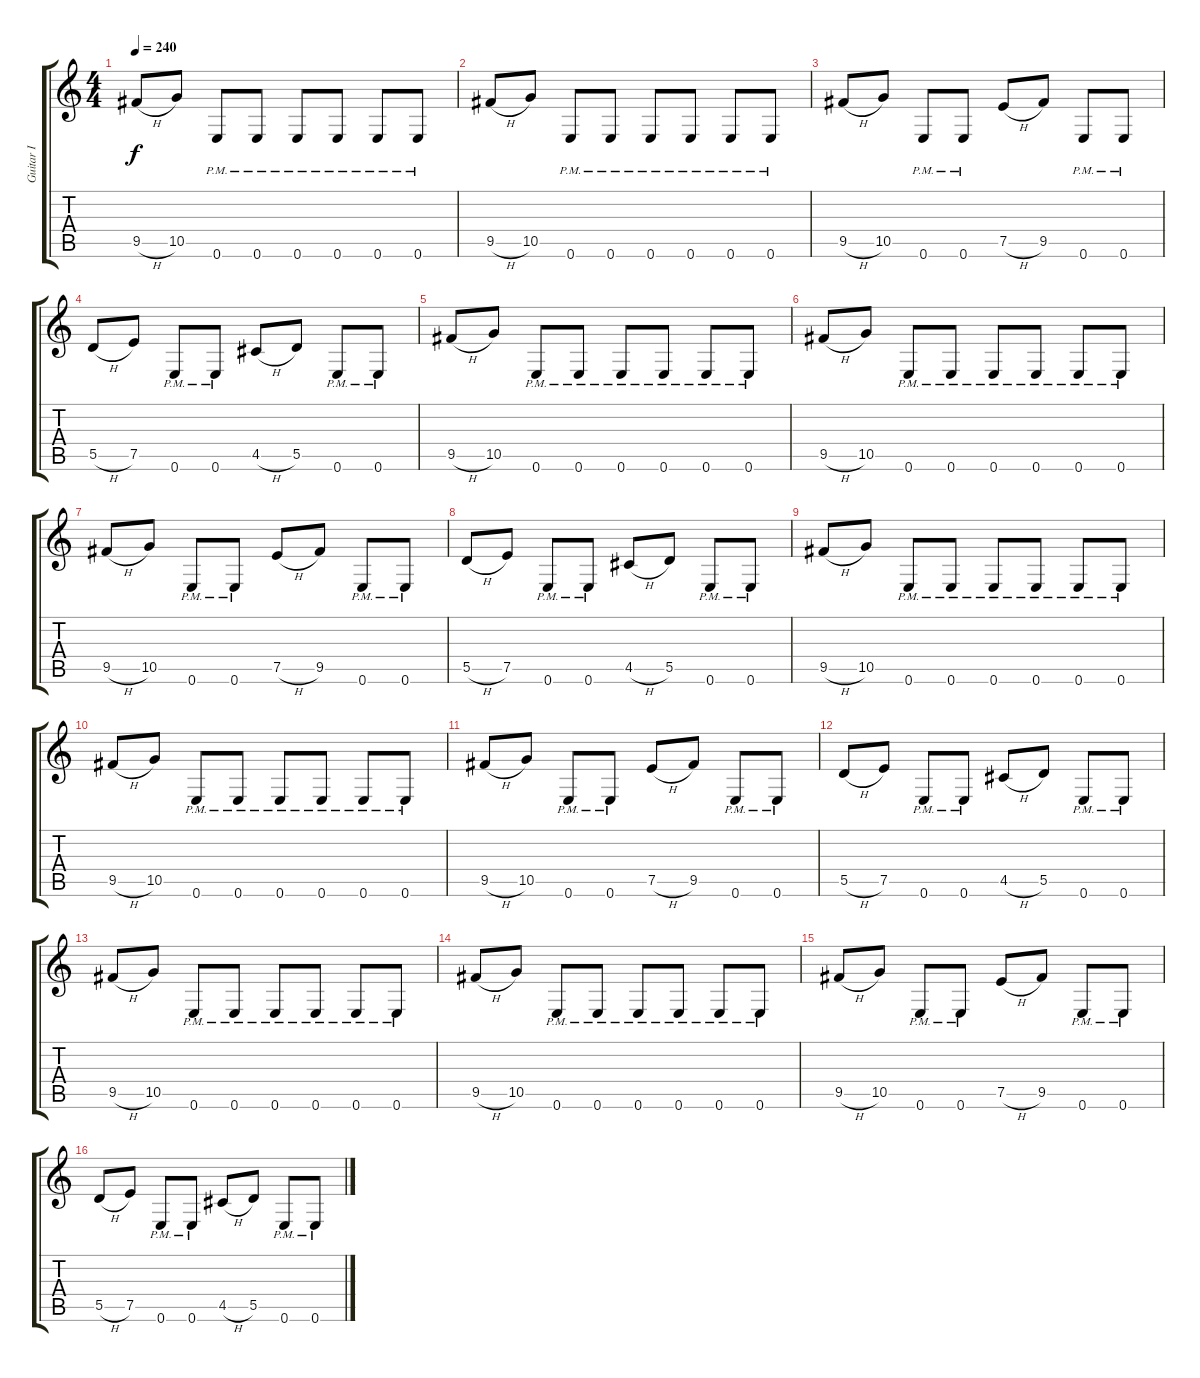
\track ("Guitar I" "Guitar I") {instrument overdrivenguitar}
\staff {score tabs}
\tuning (E4 B3 G3 D3 A2 E2) {hide}
\ts (4 4)
\tempo 240
\clef g2
\ks c
9.5{h}.8{dy f} 10.5.8 0.6{pm}.8 0.6{pm}.8 0.6{pm}.8 0.6{pm}.8 0.6{pm}.8 0.6{pm}.8 |
9.5{h}.8 10.5.8 0.6{pm}.8 0.6{pm}.8 0.6{pm}.8 0.6{pm}.8 0.6{pm}.8 0.6{pm}.8 |
9.5{h}.8 10.5.8 0.6{pm}.8 0.6{pm}.8 7.5{h}.8 9.5.8 0.6{pm}.8 0.6{pm}.8 |
5.5{h}.8 7.5.8 0.6{pm}.8 0.6{pm}.8 4.5{h}.8 5.5.8 0.6{pm}.8 0.6{pm}.8 |
9.5{h}.8 10.5.8 0.6{pm}.8 0.6{pm}.8 0.6{pm}.8 0.6{pm}.8 0.6{pm}.8 0.6{pm}.8 |
9.5{h}.8 10.5.8 0.6{pm}.8 0.6{pm}.8 0.6{pm}.8 0.6{pm}.8 0.6{pm}.8 0.6{pm}.8 |
9.5{h}.8 10.5.8 0.6{pm}.8 0.6{pm}.8 7.5{h}.8 9.5.8 0.6{pm}.8 0.6{pm}.8 |
5.5{h}.8 7.5.8 0.6{pm}.8 0.6{pm}.8 4.5{h}.8 5.5.8 0.6{pm}.8 0.6{pm}.8 |
9.5{h}.8 10.5.8 0.6{pm}.8 0.6{pm}.8 0.6{pm}.8 0.6{pm}.8 0.6{pm}.8 0.6{pm}.8 |
9.5{h}.8 10.5.8 0.6{pm}.8 0.6{pm}.8 0.6{pm}.8 0.6{pm}.8 0.6{pm}.8 0.6{pm}.8 |
9.5{h}.8 10.5.8 0.6{pm}.8 0.6{pm}.8 7.5{h}.8 9.5.8 0.6{pm}.8 0.6{pm}.8 |
5.5{h}.8 7.5.8 0.6{pm}.8 0.6{pm}.8 4.5{h}.8 5.5.8 0.6{pm}.8 0.6{pm}.8 |
9.5{h}.8 10.5.8 0.6{pm}.8 0.6{pm}.8 0.6{pm}.8 0.6{pm}.8 0.6{pm}.8 0.6{pm}.8 |
9.5{h}.8 10.5.8 0.6{pm}.8 0.6{pm}.8 0.6{pm}.8 0.6{pm}.8 0.6{pm}.8 0.6{pm}.8 |
9.5{h}.8 10.5.8 0.6{pm}.8 0.6{pm}.8 7.5{h}.8 9.5.8 0.6{pm}.8 0.6{pm}.8 |
5.5{h}.8 7.5.8 0.6{pm}.8 0.6{pm}.8 4.5{h}.8 5.5.8 0.6{pm}.8 0.6{pm}.8
